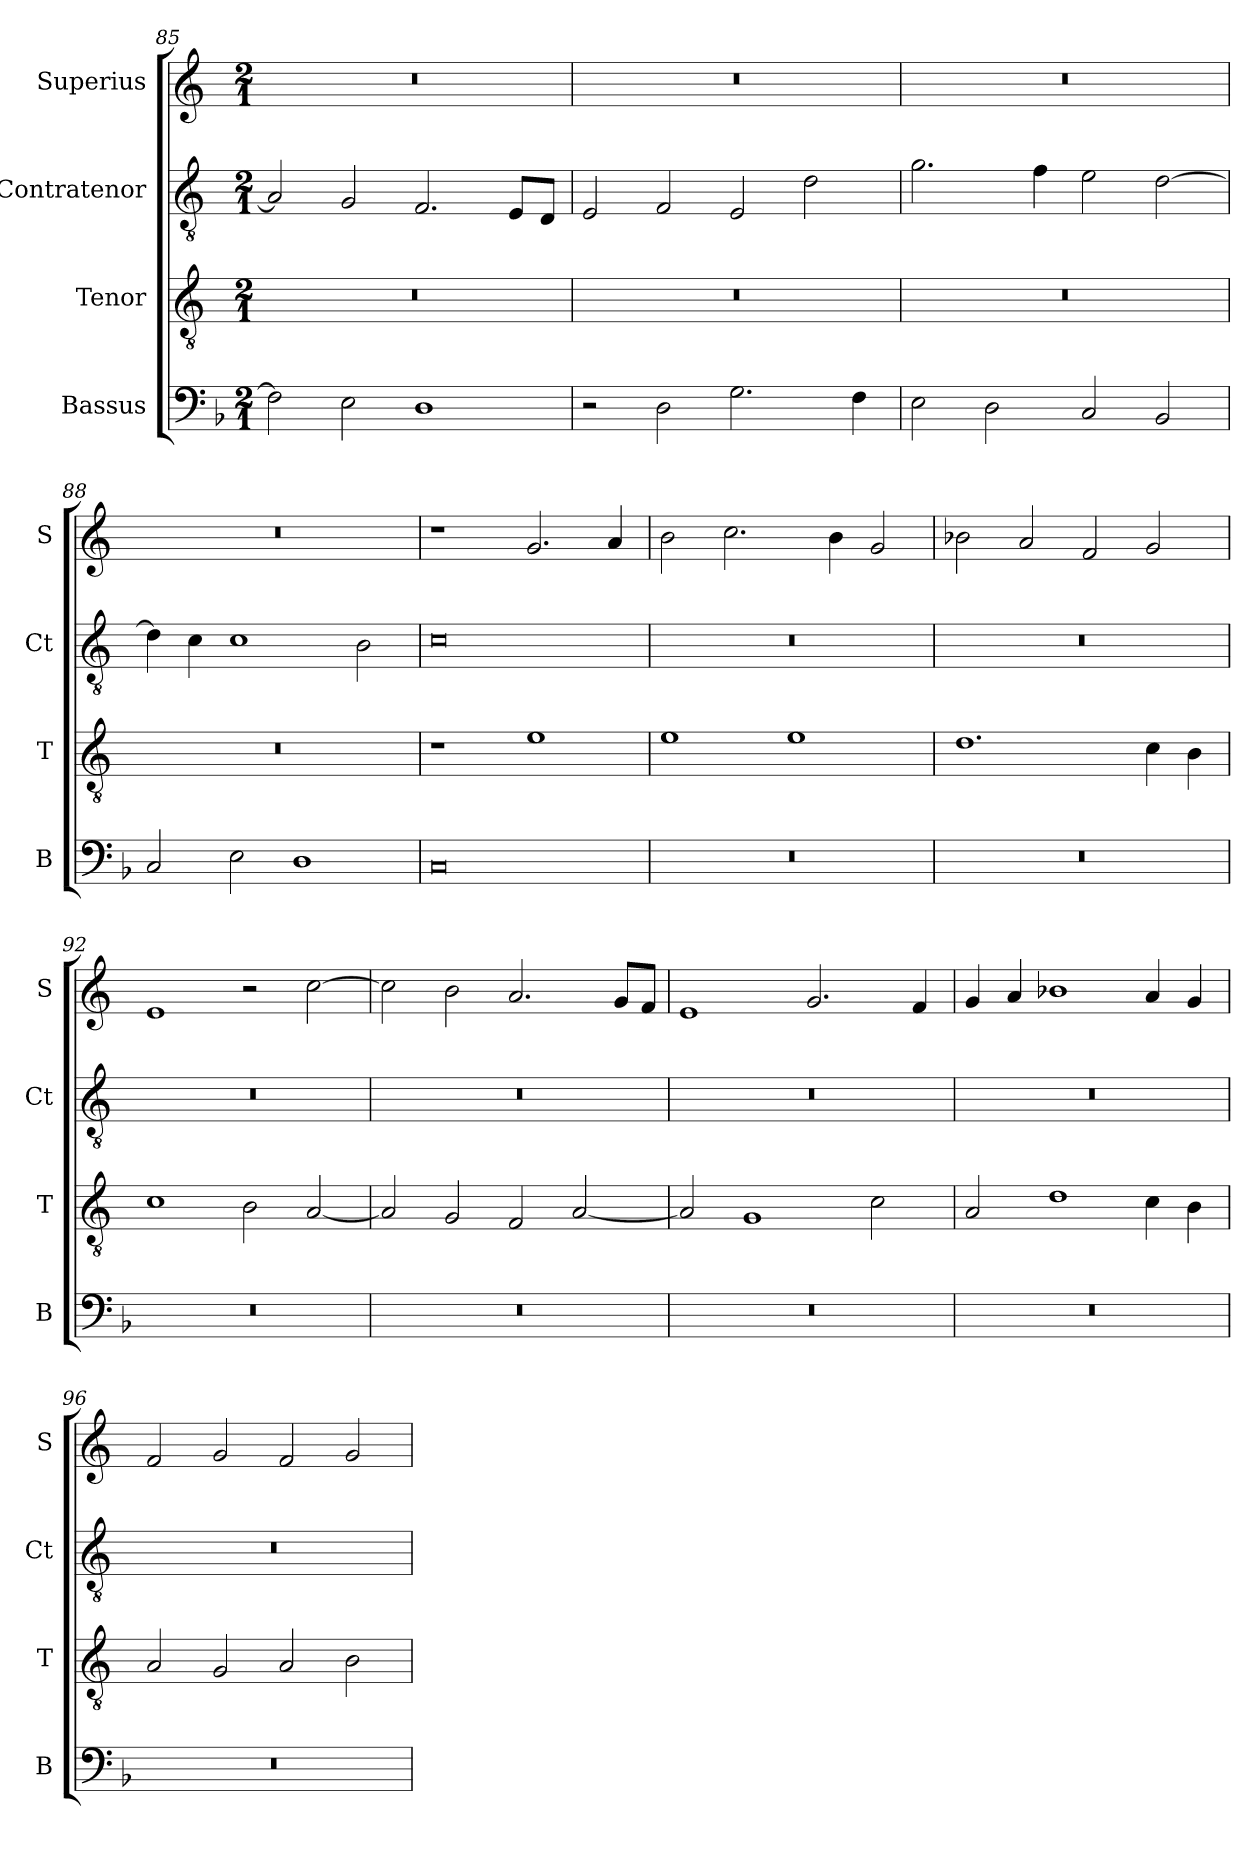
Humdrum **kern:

**kern	**kern	**kern	**kern
*part4	*part3	*part2	*part1
*staff4	*staff3	*staff2	*staff1
*I"Bassus	*I"Tenor	*I"Contratenor	*I"Superius
*I'B	*I'T	*I'Ct	*I'S
*clefF4	*clefGv2	*clefGv2	*clefG2
*k[b-]	*k[]	*k[]	*k[]
*M2/1	*M2/1	*M2/1	*M2/1
=85	=85	=85	=85
2F]	0r	2A]	0r
2E	.	2G	.
1D	.	2.F	.
.	.	8EL	.
.	.	8DJ	.
=86	=86	=86	=86
2r	0r	2E	0r
2D	.	2F	.
2.G	.	2E	.
.	.	2d	.
4F	.	.	.
=87	=87	=87	=87
2E	0r	2.g	0r
2D	.	.	.
.	.	4f	.
2C	.	2e	.
2BB-	.	[2d	.
=88	=88	=88	=88
2C	0r	4d]	0r
.	.	4c	.
2E	.	1c	.
1D	.	.	.
.	.	2B	.
=89	=89	=89	=89
0C	1r	0c	1r
.	1e	.	2.g
.	.	.	4a
=90	=90	=90	=90
0r	1e	0r	2b
.	.	.	2.cc
.	1e	.	.
.	.	.	4b
.	.	.	2g
=91	=91	=91	=91
0r	1.d	0r	2b-X
.	.	.	2a
.	.	.	2f
.	4c	.	2g
.	4B	.	.
=92	=92	=92	=92
0r	1c	0r	1e
.	2B	.	2r
.	[2A	.	[2cc
=93	=93	=93	=93
0r	2A]	0r	2cc]
.	2G	.	2b
.	2F	.	2.a
.	[2A	.	.
.	.	.	8gL
.	.	.	8fJ
=94	=94	=94	=94
0r	2A]	0r	1e
.	1G	.	.
.	.	.	2.g
.	2c	.	.
.	.	.	4f
=95	=95	=95	=95
0r	2A	0r	4g
.	.	.	4a
.	1d	.	1b-X
.	4c	.	4a
.	4B	.	4g
=96	=96	=96	=96
0r	2A	0r	2f
.	2G	.	2g
.	2A	.	2f
.	2B	.	2g
=	=	=	=
*-	*-	*-	*-
